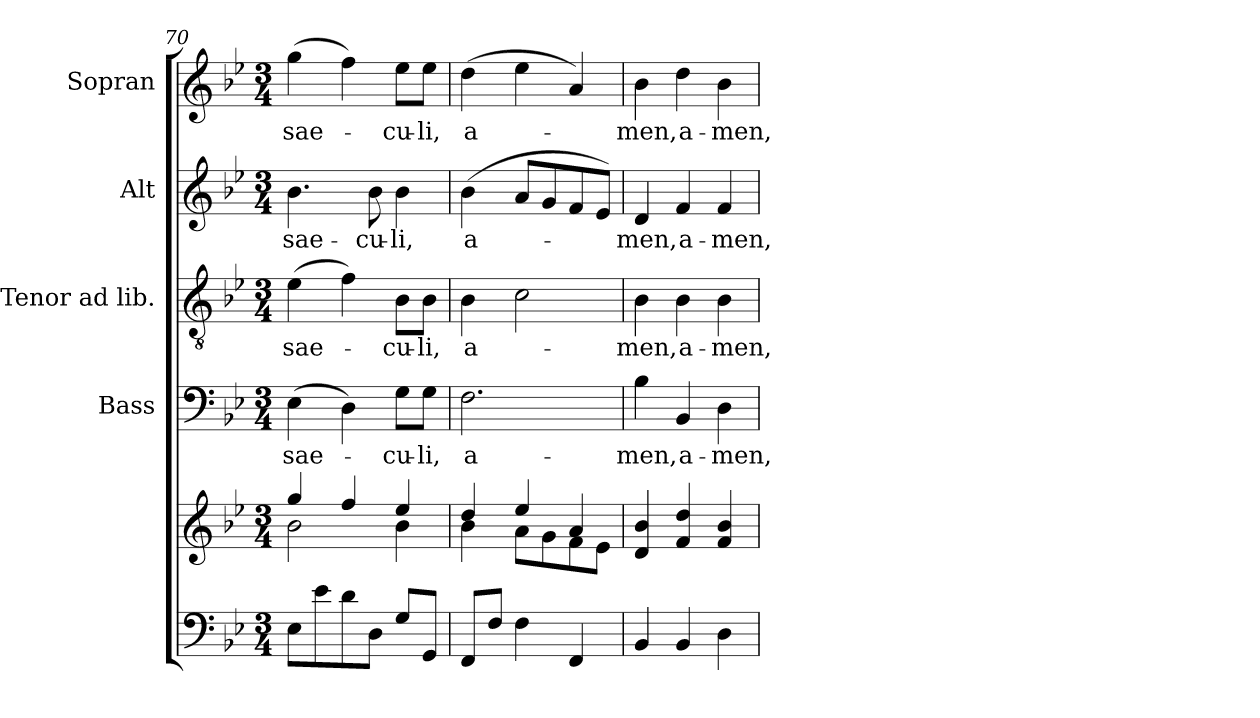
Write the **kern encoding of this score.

**kern	**kern	**kern	**text	**kern	**text	**kern	**text	**kern	**text
*part5	*part5	*part4	*part4	*part3	*part3	*part2	*part2	*part1	*part1
*staff6	*staff5	*staff4	*staff4	*staff3	*staff3	*staff2	*staff2	*staff1	*staff1
*	*	*I"Bass	*	*I"Tenor ad lib.	*	*I"Alt	*	*I"Sopran	*
*	*	*I'B.	*	*I'T.	*	*I'A.	*	*I'S.	*
!!LO:PB:g=z
*clefF4	*clefG2	*clefF4	*	*clefGv2	*	*clefG2	*	*clefG2	*
*k[b-e-]	*k[b-e-]	*k[b-e-]	*	*k[b-e-]	*	*k[b-e-]	*	*k[b-e-]	*
*B-:	*B-:	*B-:	*	*B-:	*	*B-:	*	*B-:	*
*M3/4	*M3/4	*M3/4	*	*M3/4	*	*M3/4	*	*M3/4	*
=70	=70	=70	=70	=70	=70	=70	=70	=70	=70
*	*^	*	*	*	*	*	*	*	*
!	!	!	!	!LO:LY:b	!	!LO:LY:b	!	!LO:LY:b	!	!LO:LY:b
8E-\L	4gg/	2b-\	(>4E-\	sae-	(>4e-\	sae-	4.b-\	sae-	(>4gg\	sae-
8e-\	.	.	.	.	.	.	.	.	.	.
8d\	4ff/	.	4D\)	.	4f\)	.	.	.	4ff\)	.
!	!	!	!	!	!	!	!	!LO:LY:b	!	!
8D\J	.	.	.	.	.	.	8b-\	-cu-	.	.
!	!	!	!	!LO:LY:b	!	!LO:LY:b	!	!LO:LY:b	!	!LO:LY:b
8G/L	4ee-/	4b-\	8G\L	-cu-	8B-\L	-cu-	4b-\	-li,	8ee-\L	-cu-
!	!	!	!	!LO:LY:b	!	!LO:LY:b	!	!	!	!LO:LY:b
8GG/J	.	.	8G\J	-li,	8B-\J	-li,	.	.	8ee-\J	-li,
=71	=71	=71	=71	=71	=71	=71	=71	=71	=71	=71
!	!	!	!	!LO:LY:b	!	!LO:LY:b	!	!LO:LY:b	!	!LO:LY:b
8FF/L	4dd/	4b-\	2.F\	a-	4B-\	a-	(>4b-\	a-	(>4dd\	a-
8F/J	.	.	.	.	.	.	.	.	.	.
4F\	4ee-/	8a\L	.	.	2c\	.	8a/L	.	4ee-\	.
.	.	8g\	.	.	.	.	8g/	.	.	.
4FF/	4a/	8f\	.	.	.	.	8f/	.	4a/)	.
.	.	8e-\J	.	.	.	.	8e-/J)	.	.	.
=72	=72	=72	=72	=72	=72	=72	=72	=72	=72	=72
!	!	!	!	!LO:LY:b	!	!LO:LY:b	!	!LO:LY:b	!	!LO:LY:b
*	*v	*v	*	*	*	*	*	*	*	*
4BB-/	4d/ 4b-/	4B-\	-men,	4B-\	-men,	4d/	-men,	4b-\	-men,
!	!	!	!LO:LY:b	!	!LO:LY:b	!	!LO:LY:b	!	!LO:LY:b
4BB-/	4f/ 4dd/	4BB-/	a-	4B-\	a-	4f/	a-	4dd\	a-
!	!	!	!LO:LY:b	!	!LO:LY:b	!	!LO:LY:b	!	!LO:LY:b
4D\	4f/ 4b-/	4D\	-men,	4B-\	-men,	4f/	-men,	4b-\	-men,
=	=	=	=	=	=	=	=	=	=
*-	*-	*-	*-	*-	*-	*-	*-	*-	*-
